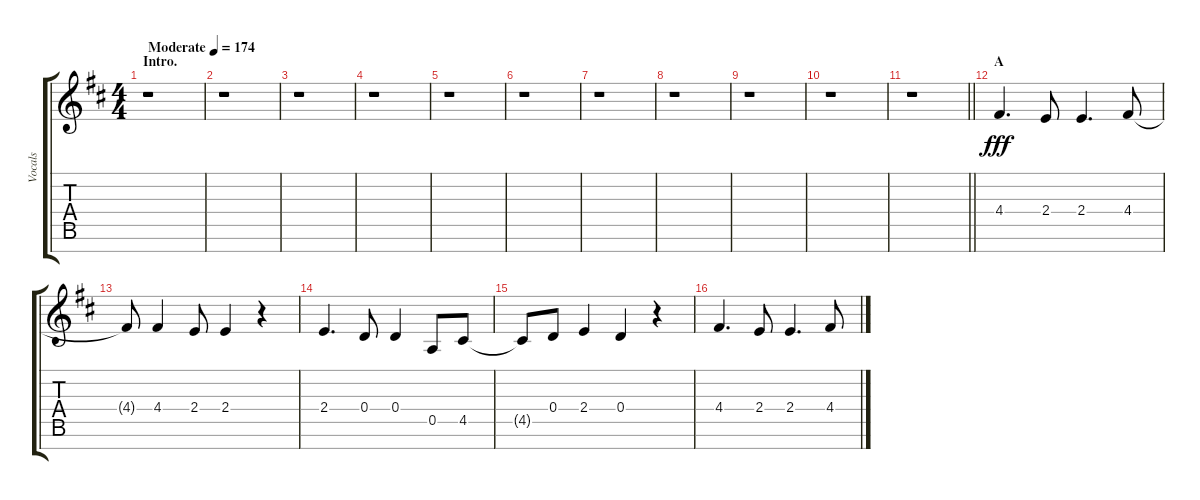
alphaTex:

\track ("Vocals" "Vocals") {instrument voiceoohs}
\staff {score tabs}
\tuning (E5 B4 G4 D4 A3 E3 B2) {hide}
\ts (4 4)
\section ("" "Intro.")
\tempo (174 "Moderate")
\clef g2
\ks bminor
r.1{dy fff instrument voiceoohs} |
r.1 |
r.1 |
r.1 |
r.1 |
r.1 |
r.1 |
r.1 |
r.1 |
r.1 |
\barLineRight lightlight
r.1 |
\section ("" "A")
4.4.4{d} 2.4.8 2.4.4{d} 4.4.8 |
4.4{t}.8 4.4.4 2.4.8 2.4.4 r.4 |
2.4.4{d} 0.4.8 0.4.4 0.5.8 4.5.8 |
4.5{t}.8 0.4.8 2.4.4 0.4.4 r.4 |
4.4.4{d} 2.4.8 2.4.4{d} 4.4.8
